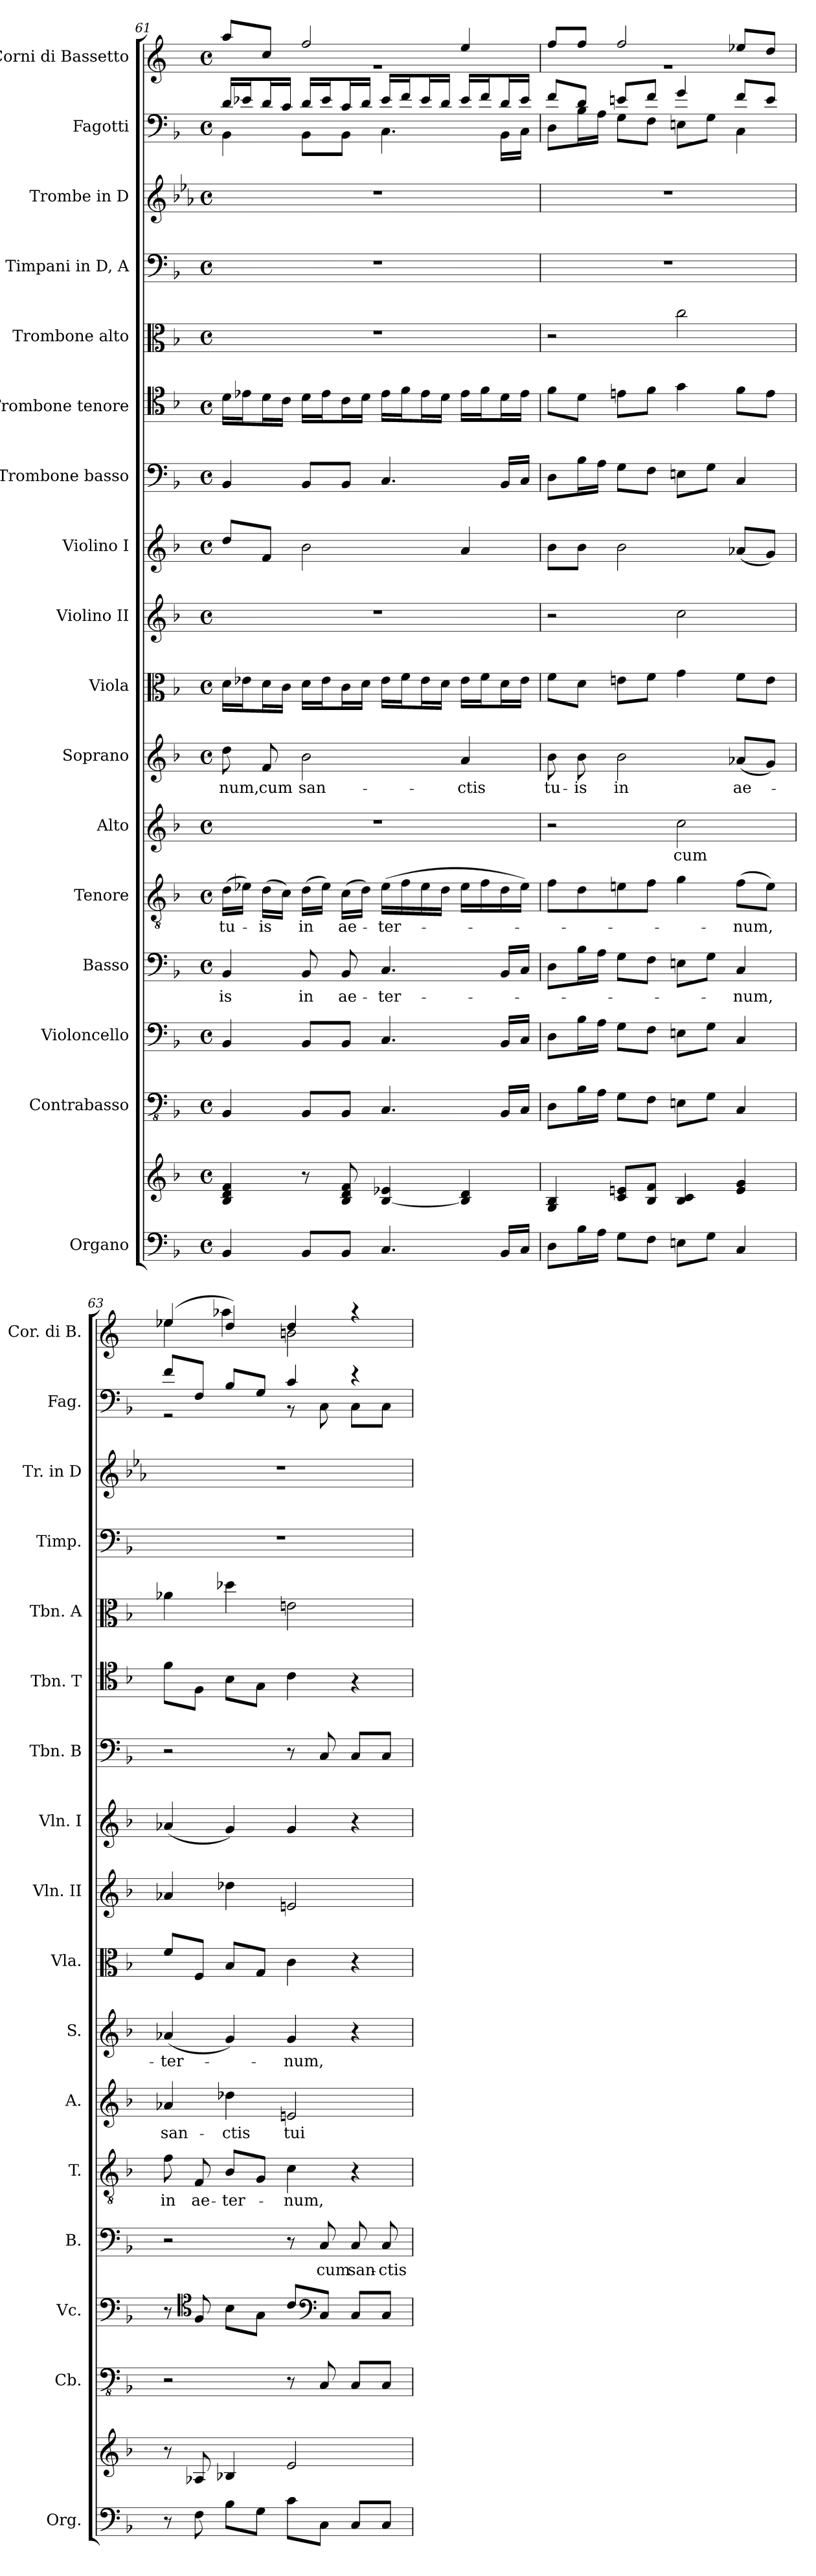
**kern	**kern	**kern	**kern	**kern	**text	**kern	**text	**kern	**text	**kern	**text	**kern	**kern	**kern	**kern	**kern	**kern	**kern	**kern	**kern	**kern
*part17	*part17	*part16	*part15	*part14	*part14	*part13	*part13	*part12	*part12	*part11	*part11	*part10	*part9	*part8	*part7	*part6	*part5	*part4	*part3	*part2	*part1
*staff18	*staff17	*staff16	*staff15	*staff14	*staff14	*staff13	*staff13	*staff12	*staff12	*staff11	*staff11	*staff10	*staff9	*staff8	*staff7	*staff6	*staff5	*staff4	*staff3	*staff2	*staff1
*I"Organo	*	*I"Contrabasso	*I"Violoncello	*I"Basso	*	*I"Tenore	*	*I"Alto	*	*I"Soprano	*	*I"Viola	*I"Violino II	*I"Violino I	*I"Trombone basso	*I"Trombone tenore	*I"Trombone alto	*I"Timpani in D, A	*I"Trombe in D	*I"Fagotti	*I"Corni di Bassetto
*I'Org.	*	*I'Cb.	*I'Vc.	*I'B.	*	*I'T.	*	*I'A.	*	*I'S.	*	*I'Vla.	*I'Vln. II	*I'Vln. I	*I'Tbn. B	*I'Tbn. T	*I'Tbn. A	*I'Timp.	*I'Tr. in D	*I'Fag.	*I'Cor. di B.
*clefF4	*clefG2	*clefFv4	*clefF4	*clefF4	*	*clefGv2	*	*clefG2	*	*clefG2	*	*clefC3	*clefG2	*clefG2	*clefF4	*clefC4	*clefC3	*clefF4	*clefG2	*clefF4	*clefG2
*	*	*	*	*	*	*	*	*	*	*	*	*	*	*	*	*	*	*	*ITrd-1c-2	*	*ITrd4c7
*k[b-]	*k[b-]	*k[b-]	*k[b-]	*k[b-]	*	*k[b-]	*	*k[b-]	*	*k[b-]	*	*k[b-]	*k[b-]	*k[b-]	*k[b-]	*k[b-]	*k[b-]	*k[b-]	*k[b-]	*k[b-]	*k[b-]
*M4/4	*M4/4	*M4/4	*M4/4	*M4/4	*	*M4/4	*	*M4/4	*	*M4/4	*	*M4/4	*M4/4	*M4/4	*M4/4	*M4/4	*M4/4	*M4/4	*M4/4	*M4/4	*M4/4
*met(c)	*met(c)	*met(c)	*met(c)	*met(c)	*	*met(c)	*	*met(c)	*	*met(c)	*	*met(c)	*met(c)	*met(c)	*met(c)	*met(c)	*met(c)	*met(c)	*met(c)	*met(c)	*met(c)
=61	=61	=61	=61	=61	=61	=61	=61	=61	=61	=61	=61	=61	=61	=61	=61	=61	=61	=61	=61	=61	=61
!	!	!	!	!	!LO:LY:b	!	!LO:LY:b	!	!	!	!LO:LY:b	!	!	!	!	!	!	!	!	!	!
*	*	*	*	*	*	*	*	*	*	*	*	*	*	*	*	*	*	*	*	*^	*^
4BB-/	4B-/ 4d/ 4f/	4BBB-/	4BB-/	4BB-/	-is	(>16d\LL	tu-	1r	.	8dd\	-num,	16d\LL	1r	8dd/L	4BB-/	16d\LL	1r	1r	1r	16d/LL	4BB-\	8dd/L	1r
.	.	.	.	.	.	16e-X\JJ)	.	.	.	.	.	16e-X\J	.	.	.	16e-X\J	.	.	.	16e-X/J	.	.	.
!	!	!	!	!	!	!	!LO:LY:b	!	!	!	!LO:LY:b	!	!	!	!	!	!	!	!	!	!	!	!
.	.	.	.	.	.	(>16d\LL	-is	.	.	8f/	cum	16d\L	.	8f/J	.	16d\L	.	.	.	16d/L	.	8f/J	.
.	.	.	.	.	.	16c\JJ)	.	.	.	.	.	16c\JJ	.	.	.	16c\JJ	.	.	.	16c/JJ	.	.	.
!	!	!	!	!	!LO:LY:b	!	!LO:LY:b	!	!	!	!LO:LY:b	!	!	!	!	!	!	!	!	!	!	!	!
8BB-/L	8r	8BBB-/L	8BB-/L	8BB-/	in	(>16d\LL	in	.	.	2b-\	san-	16d\LL	.	2b-\	8BB-/L	16d\LL	.	.	.	16d/LL	8BB-\L	2b-/	.
.	.	.	.	.	.	16e-\JJ)	.	.	.	.	.	16e-\J	.	.	.	16e-\J	.	.	.	16e-/J	.	.	.
!	!	!	!	!	!LO:LY:b	!	!LO:LY:b	!	!	!	!	!	!	!	!	!	!	!	!	!	!	!	!
8BB-/J	8B-/ 8d/ 8f/	8BBB-/J	8BB-/J	8BB-/	ae-	(>16c\LL	ae-	.	.	.	.	16c\L	.	.	8BB-/J	16c\L	.	.	.	16c/L	8BB-\J	.	.
.	.	.	.	.	.	16d\JJ)	.	.	.	.	.	16d\JJ	.	.	.	16d\JJ	.	.	.	16d/JJ	.	.	.
!	!	!	!	!	!LO:LY:b	!	!LO:LY:b	!	!	!	!	!	!	!	!	!	!	!	!	!	!	!	!
4.C/	[4B-/ 4e-X/	4.CC/	4.C/	4.C/	-ter-	(>16e-\LL	-ter-	.	.	.	.	16e-\LL	.	.	4.C/	16e-\LL	.	.	.	16e-/LL	4.C\	.	.
.	.	.	.	.	.	16f\	.	.	.	.	.	16f\J	.	.	.	16f\J	.	.	.	16f/J	.	.	.
.	.	.	.	.	.	16e-\	.	.	.	.	.	16e-\L	.	.	.	16e-\L	.	.	.	16e-/L	.	.	.
.	.	.	.	.	.	16d\JJ	.	.	.	.	.	16d\JJ	.	.	.	16d\JJ	.	.	.	16d/JJ	.	.	.
!	!	!	!	!	!	!	!	!	!	!	!LO:LY:b	!	!	!	!	!	!	!	!	!	!	!	!
.	4B-/] 4d/	.	.	.	.	16e-\LL	.	.	.	4a/	-ctis	16e-\LL	.	4a/	.	16e-\LL	.	.	.	16e-/LL	.	4a/	.
.	.	.	.	.	.	16f\	.	.	.	.	.	16f\J	.	.	.	16f\J	.	.	.	16f/J	.	.	.
16BB-/LL	.	16BBB-/LL	16BB-/LL	16BB-/LL	.	16d\	.	.	.	.	.	16d\L	.	.	16BB-/LL	16d\L	.	.	.	16d/L	16BB-\LL	.	.
16C/JJ	.	16CC/JJ	16C/JJ	16C/JJ	.	16e-\JJ)	.	.	.	.	.	16e-\JJ	.	.	16C/JJ	16e-\JJ	.	.	.	16e-/JJ	16C\JJ	.	.
=62	=62	=62	=62	=62	=62	=62	=62	=62	=62	=62	=62	=62	=62	=62	=62	=62	=62	=62	=62	=62	=62	=62	=62
!	!	!	!	!	!	!	!	!	!	!	!LO:LY:b	!	!	!	!	!	!	!	!	!	!	!	!
8D\L	4G/ 4B-/	8DD\L	8D\L	8D\L	.	8f\L	.	2r	.	8b-\	tu-	8f\L	2r	8b-\L	8D\L	8f\L	2r	1r	1r	8f/L	8D\L	8b-/L	1r
!	!	!	!	!	!	!	!	!	!	!	!LO:LY:b	!	!	!	!	!	!	!	!	!	!	!	!
16B-\L	.	16BB-\L	16B-\L	16B-\L	.	8d\	.	.	.	8b-\	-is	8d\J	.	8b-\J	16B-\L	8d\J	.	.	.	8d/J	16B-\L	8b-/J	.
16A\JJ	.	16AA\JJ	16A\JJ	16A\JJ	.	.	.	.	.	.	.	.	.	.	16A\JJ	.	.	.	.	.	16A\JJ	.	.
!	!	!	!	!	!	!	!	!	!	!	!LO:LY:b	!	!	!	!	!	!	!	!	!	!	!	!
8G\L	8c/ 8en/L	8GG\L	8G\L	8G\L	.	8en\	.	.	.	2b-\	in	8en\L	.	2b-\	8G\L	8en\L	.	.	.	8en/L	8G\L	2b-/	.
8F\J	8B-/ 8f/J	8FF\J	8F\J	8F\J	.	8f\J	.	.	.	.	.	8f\J	.	.	8F\J	8f\J	.	.	.	8f/J	8F\J	.	.
!	!	!	!	!	!	!	!	!	!LO:LY:b	!	!	!	!	!	!	!	!	!	!	!	!	!	!
8En\L	4B-/ 4c/	8EEn\L	8En\L	8En\L	.	4g\	.	2cc\	cum	.	.	4g\	2cc\	.	8En\L	4g\	2cc\	.	.	4g/	8En\L	.	.
8G\J	.	8GG\J	8G\J	8G\J	.	.	.	.	.	.	.	.	.	.	8G\J	.	.	.	.	.	8G\J	.	.
!	!	!	!	!	!LO:LY:b	!	!LO:LY:b	!	!	!	!LO:LY:b	!	!	!	!	!	!	!	!	!	!	!	!
4C/	4e/ 4g/	4CC/	4C/	4C/	-num,	(>8f\L	num,	.	.	(<8a-X/L	ae-	8f\L	.	(<8a-X/L	4C/	8f\L	.	.	.	8f/L	4C\	8a-X/L	.
.	.	.	.	.	.	8e\J)	.	.	.	8g/J)	.	8e\J	.	8g/J)	.	8e\J	.	.	.	8e/J	.	8g/J	.
=63	=63	=63	=63	=63	=63	=63	=63	=63	=63	=63	=63	=63	=63	=63	=63	=63	=63	=63	=63	=63	=63	=63	=63
!	!	!	!	!	!	!	!LO:LY:b	!	!LO:LY:b	!	!LO:LY:b	!	!	!	!	!	!	!	!	!	!	!	!
8r	8r	2r	8r	2r	.	8f\	in	4a-X/	san-	(<4a-X/	-ter-	8f/L	4a-X/	(<4a-X/	2r	8f\L	4a-X\	1r	1r	8f/L	2r	(>4a-X/	4a-\
*	*	*	*clefC4	*	*	*	*	*	*	*	*	*	*	*	*	*	*	*	*	*	*	*	*
!	!	!	!	!	!	!	!LO:LY:b	!	!	!	!	!	!	!	!	!	!	!	!	!	!	!	!
8F\	8A-X/	.	8F/	.	.	8F/	ae-	.	.	.	.	8F/J	.	.	.	8F\J	.	.	.	8F/J	.	.	.
!	!	!	!	!	!	!	!LO:LY:b	!	!LO:LY:b	!	!	!	!	!	!	!	!	!	!	!	!	!	!
8B-\L	4B-X/	.	8B-\L	.	.	8B-/L	-ter-	4dd-X\	-ctis	4g/)	.	8B-/L	4dd-X\	4g/)	.	8B-\L	4dd-X\	.	.	8B-/L	.	4g/)	4dd-X\
8G\J	.	.	8G\J	.	.	8G/J	.	.	.	.	.	8G/J	.	.	.	8G\J	.	.	.	8G/J	.	.	.
!	!	!	!	!	!	!	!LO:LY:b	!	!LO:LY:b	!	!LO:LY:b	!	!	!	!	!	!	!	!	!	!	!	!
8c\L	2e/	8r	8c/L	8r	.	4c\	-num,	2en/	tui-	4g/	-num,	4c\	2en/	4g/	8r	4c\	2en\	.	.	4c/	8r	4g/	2en\
*	*	*	*clefF4	*	*	*	*	*	*	*	*	*	*	*	*	*	*	*	*	*	*	*	*
!	!	!	!	!	!LO:LY:b	!	!	!	!	!	!	!	!	!	!	!	!	!	!	!	!	!	!
8C\J	.	8CC/	8C/J	8C/	cum	.	.	.	.	.	.	.	.	.	8C/	.	.	.	.	.	8C\	.	.
!	!	!	!	!	!LO:LY:b	!	!	!	!	!	!	!	!	!	!	!	!	!	!	!	!	!	!
8C/L	.	8CC/L	8C/L	8C/	san-	4r	.	.	.	4r	.	4r	.	4r	8C/L	4r	.	.	.	4r	8C\L	4r	.
!	!	!	!	!	!LO:LY:b	!	!	!	!	!	!	!	!	!	!	!	!	!	!	!	!	!	!
8C/J	.	8CC/J	8C/J	8C/	-ctis	.	.	.	.	.	.	.	.	.	8C/J	.	.	.	.	.	8C\J	.	.
*	*	*	*	*	*	*	*	*	*	*	*	*	*	*	*	*	*	*	*	*v	*v	*	*
*	*	*	*	*	*	*	*	*	*	*	*	*	*	*	*	*	*	*	*	*	*v	*v
=	=	=	=	=	=	=	=	=	=	=	=	=	=	=	=	=	=	=	=	=	=
*-	*-	*-	*-	*-	*-	*-	*-	*-	*-	*-	*-	*-	*-	*-	*-	*-	*-	*-	*-	*-	*-
